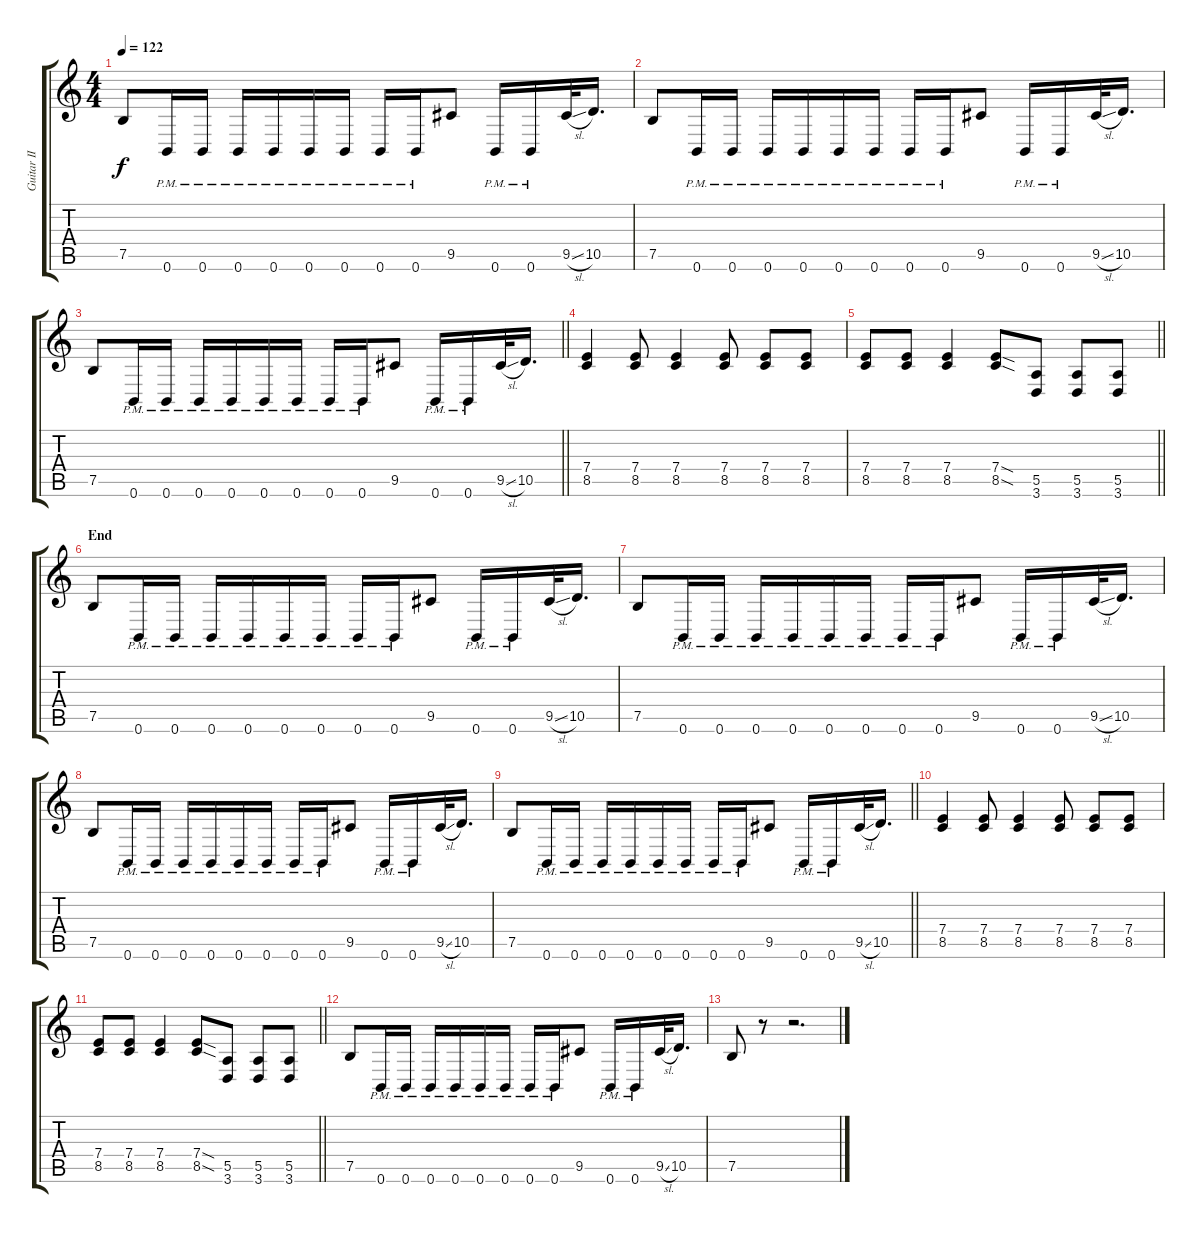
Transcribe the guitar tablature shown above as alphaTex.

\track ("Guitar II" "Guitar II") {instrument distortionguitar}
\staff {score tabs}
\tuning (B3 Gb3 D3 A2 E2 B1) {hide}
\ts (4 4)
\tempo 122
\clef g2
\ks c
7.5.8{dy f} 0.6{pm}.16 0.6{pm}.16 0.6{pm}.16 0.6{pm}.16 0.6{pm}.16 0.6{pm}.16 0.6{pm}.16 0.6{pm}.16 9.5.8 0.6{pm}.16 0.6{pm}.16 9.5{sl}.32 10.5.16{d} |
7.5.8 0.6{pm}.16 0.6{pm}.16 0.6{pm}.16 0.6{pm}.16 0.6{pm}.16 0.6{pm}.16 0.6{pm}.16 0.6{pm}.16 9.5.8 0.6{pm}.16 0.6{pm}.16 9.5{sl}.32 10.5.16{d} |
\barLineRight lightlight
7.5.8 0.6{pm}.16 0.6{pm}.16 0.6{pm}.16 0.6{pm}.16 0.6{pm}.16 0.6{pm}.16 0.6{pm}.16 0.6{pm}.16 9.5.8 0.6{pm}.16 0.6{pm}.16 9.5{sl}.32 10.5.16{d} |
\section ("" "")
(7.4 8.5).4 (7.4 8.5).8 (7.4 8.5).4 (7.4 8.5).8 (7.4 8.5).8 (7.4 8.5).8 |
\barLineRight lightlight
(7.4 8.5).8 (7.4 8.5).8 (7.4 8.5).4 (7.4{sod} 8.5{sod}).8 (5.5 3.6).8 (5.5 3.6).8 (5.5 3.6).8 |
\section ("" "End")
7.5.8 0.6{pm}.16 0.6{pm}.16 0.6{pm}.16 0.6{pm}.16 0.6{pm}.16 0.6{pm}.16 0.6{pm}.16 0.6{pm}.16 9.5.8 0.6{pm}.16 0.6{pm}.16 9.5{sl}.32 10.5.16{d} |
7.5.8 0.6{pm}.16 0.6{pm}.16 0.6{pm}.16 0.6{pm}.16 0.6{pm}.16 0.6{pm}.16 0.6{pm}.16 0.6{pm}.16 9.5.8 0.6{pm}.16 0.6{pm}.16 9.5{sl}.32 10.5.16{d} |
7.5.8 0.6{pm}.16 0.6{pm}.16 0.6{pm}.16 0.6{pm}.16 0.6{pm}.16 0.6{pm}.16 0.6{pm}.16 0.6{pm}.16 9.5.8 0.6{pm}.16 0.6{pm}.16 9.5{sl}.32 10.5.16{d} |
\barLineRight lightlight
7.5.8 0.6{pm}.16 0.6{pm}.16 0.6{pm}.16 0.6{pm}.16 0.6{pm}.16 0.6{pm}.16 0.6{pm}.16 0.6{pm}.16 9.5.8 0.6{pm}.16 0.6{pm}.16 9.5{sl}.32 10.5.16{d} |
\section ("" "")
(7.4 8.5).4 (7.4 8.5).8 (7.4 8.5).4 (7.4 8.5).8 (7.4 8.5).8 (7.4 8.5).8 |
\barLineRight lightlight
(7.4 8.5).8 (7.4 8.5).8 (7.4 8.5).4 (7.4{sod} 8.5{sod}).8 (5.5 3.6).8 (5.5 3.6).8 (5.5 3.6).8 |
7.5.8 0.6{pm}.16 0.6{pm}.16 0.6{pm}.16 0.6{pm}.16 0.6{pm}.16 0.6{pm}.16 0.6{pm}.16 0.6{pm}.16 9.5.8 0.6{pm}.16 0.6{pm}.16 9.5{sl}.32 10.5.16{d} |
7.5.8 r.8 r.2{d}
